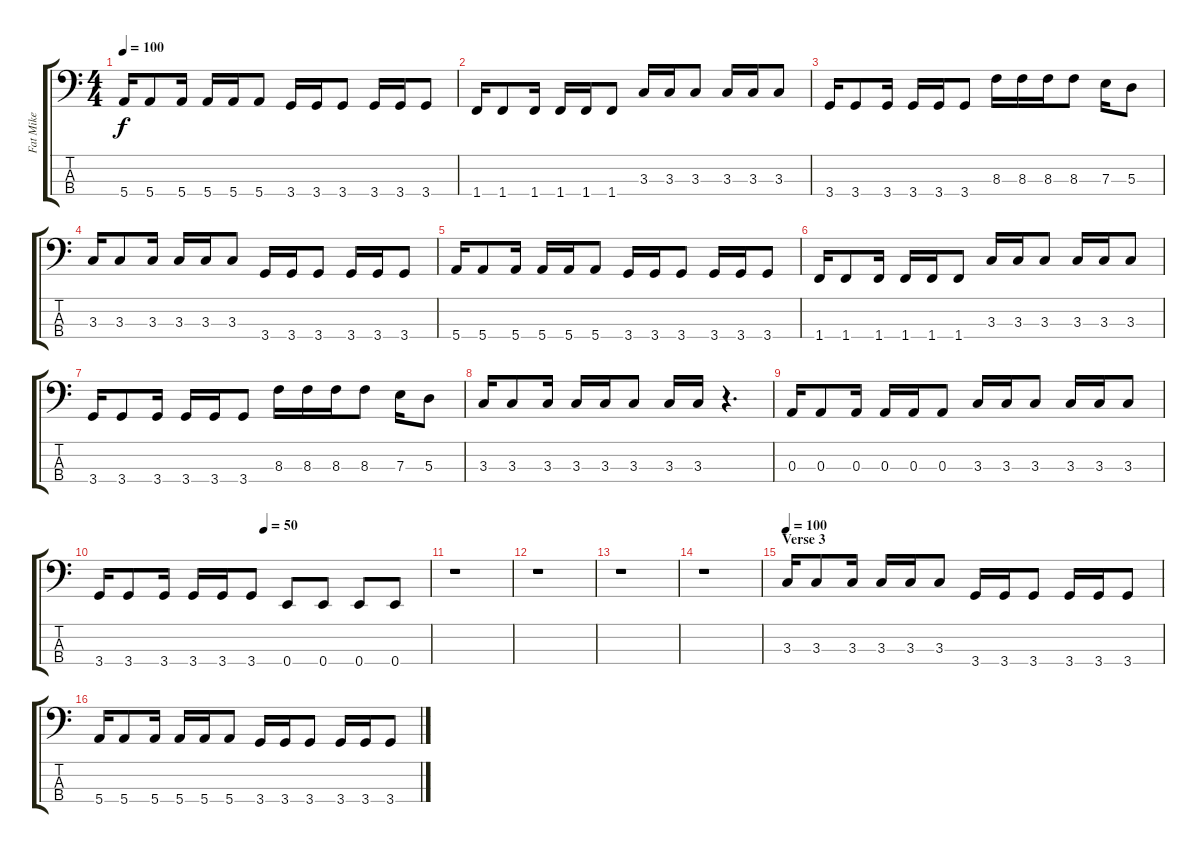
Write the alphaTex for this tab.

\track ("Fat Mike" "Fat Mike") {instrument electricbasspick}
\staff {score tabs}
\tuning (G2 D2 A1 E1) {hide}
\ts (4 4)
\tempo 100
\clef f4
\ks c
5.4.16{dy f} 5.4.8 5.4.16 5.4.16 5.4.16 5.4.8 3.4.16 3.4.16 3.4.8 3.4.16 3.4.16 3.4.8 |
1.4.16 1.4.8 1.4.16 1.4.16 1.4.16 1.4.8 3.3.16 3.3.16 3.3.8 3.3.16 3.3.16 3.3.8 |
3.4.16 3.4.8 3.4.16 3.4.16 3.4.16 3.4.8 8.3.16 8.3.16 8.3.16 8.3.8 7.3.16 5.3.8 |
3.3.16 3.3.8 3.3.16 3.3.16 3.3.16 3.3.8 3.4.16 3.4.16 3.4.8 3.4.16 3.4.16 3.4.8 |
5.4.16 5.4.8 5.4.16 5.4.16 5.4.16 5.4.8 3.4.16 3.4.16 3.4.8 3.4.16 3.4.16 3.4.8 |
1.4.16 1.4.8 1.4.16 1.4.16 1.4.16 1.4.8 3.3.16 3.3.16 3.3.8 3.3.16 3.3.16 3.3.8 |
3.4.16 3.4.8 3.4.16 3.4.16 3.4.16 3.4.8 8.3.16 8.3.16 8.3.16 8.3.8 7.3.16 5.3.8 |
3.3.16 3.3.8 3.3.16 3.3.16 3.3.16 3.3.8 3.3.16 3.3.16 r.4{d} |
0.3.16 0.3.8 0.3.16 0.3.16 0.3.16 0.3.8 3.3.16 3.3.16 3.3.8 3.3.16 3.3.16 3.3.8 |
\tempo (20 0.5)
\tempo (50 0.5)
3.4.16 3.4.8 3.4.16 3.4.16 3.4.16 3.4.8 0.4.8 0.4.8 0.4.8 0.4.8 |
r.1 |
r.1 |
r.1 |
r.1 |
\section ("" "Verse 3")
\tempo 100
3.3.16 3.3.8 3.3.16 3.3.16 3.3.16 3.3.8 3.4.16 3.4.16 3.4.8 3.4.16 3.4.16 3.4.8 |
5.4.16 5.4.8 5.4.16 5.4.16 5.4.16 5.4.8 3.4.16 3.4.16 3.4.8 3.4.16 3.4.16 3.4.8
